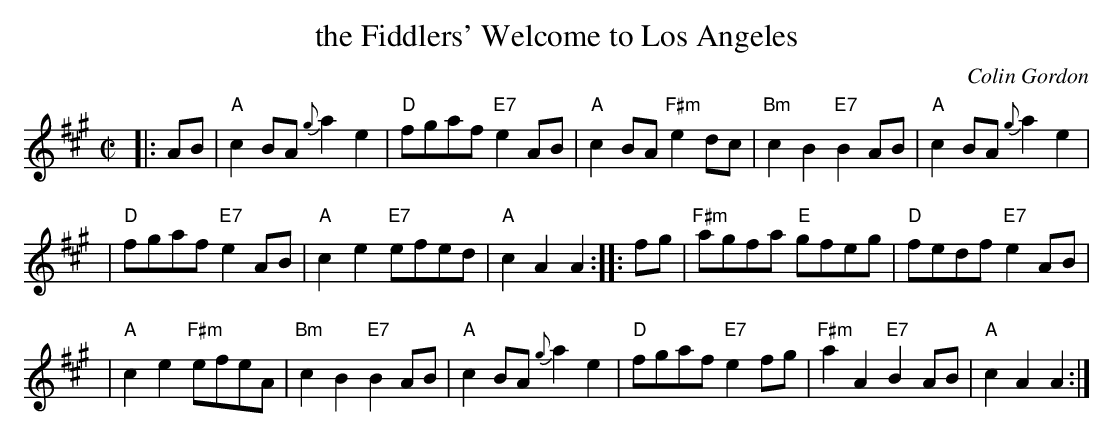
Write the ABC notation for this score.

X:1
T: the Fiddlers' Welcome to Los Angeles
C: Colin Gordon
M: C|
L: 1/8
K: A
|: AB \
| "A"c2BA {g}a2e2 | "D"fgaf "E7"e2AB | "A"c2BA "F#m"e2dc | "Bm"c2B2 "E7"B2AB | "A"c2BA {g}a2e2 |
| "D"fgaf "E7"e2AB | "A"c2e2 "E7"efed | "A"c2A2 A2 :: fg | "F#m"agfa "E"gfeg | "D"fedf "E7"e2AB |
| "A"c2e2 "F#m"efeA | "Bm"c2B2 "E7"B2AB | "A"c2BA {g}a2e2 | "D"fgaf "E7"e2fg | "F#m"a2A2 "E7"B2AB | "A"c2A2 A2 :|
